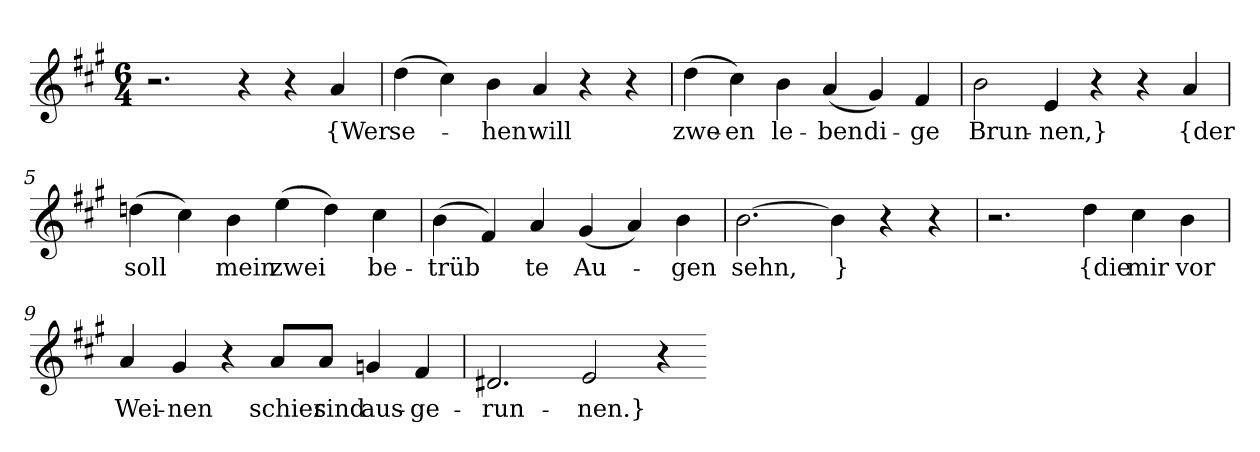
**kern	**text
*part1	*part1
*staff1	*staff1
*clefG2	*
*k[f#c#g#]	*
*M6/4	*
=1	=1
2.r	.
4r	.
4r	.
4a	{Wer
=2	=2
(4dd	se-
4cc#)	.
4b	-hen
4a	will
4r	.
4r	.
=3	=3
(4dd	zwe-
4cc#)	-en
4b	le-
(4a	-ben
4g#)	-di-
4f#	-ge
=4	=4
2b	Brun-
4e	-nen,}
4r	.
4r	.
4a	{der
=5	=5
(4ddn	soll
4cc#)	.
4b	mein
(4ee	zwei
4dd)	.
4cc#	be-
=6	=6
(4b	-trüb
4f#)	.
4a	-te
(4g#	Au-
4a)	.
4b	-gen
=7	=7
[2.b	sehn,
4b]	}
4r	.
4r	.
=8	=8
2.r	.
4dd	{die
4cc#	mir
4b	vor
=9	=9
4a	Wei-
4g#	-nen
4r	.
8a/L	schier
8a/J	sind
4gn	aus-
4f#	-ge-
=10	=10
2.d#X	run-
2e	-nen.}
4r	.
=-	=-
*-	*-
